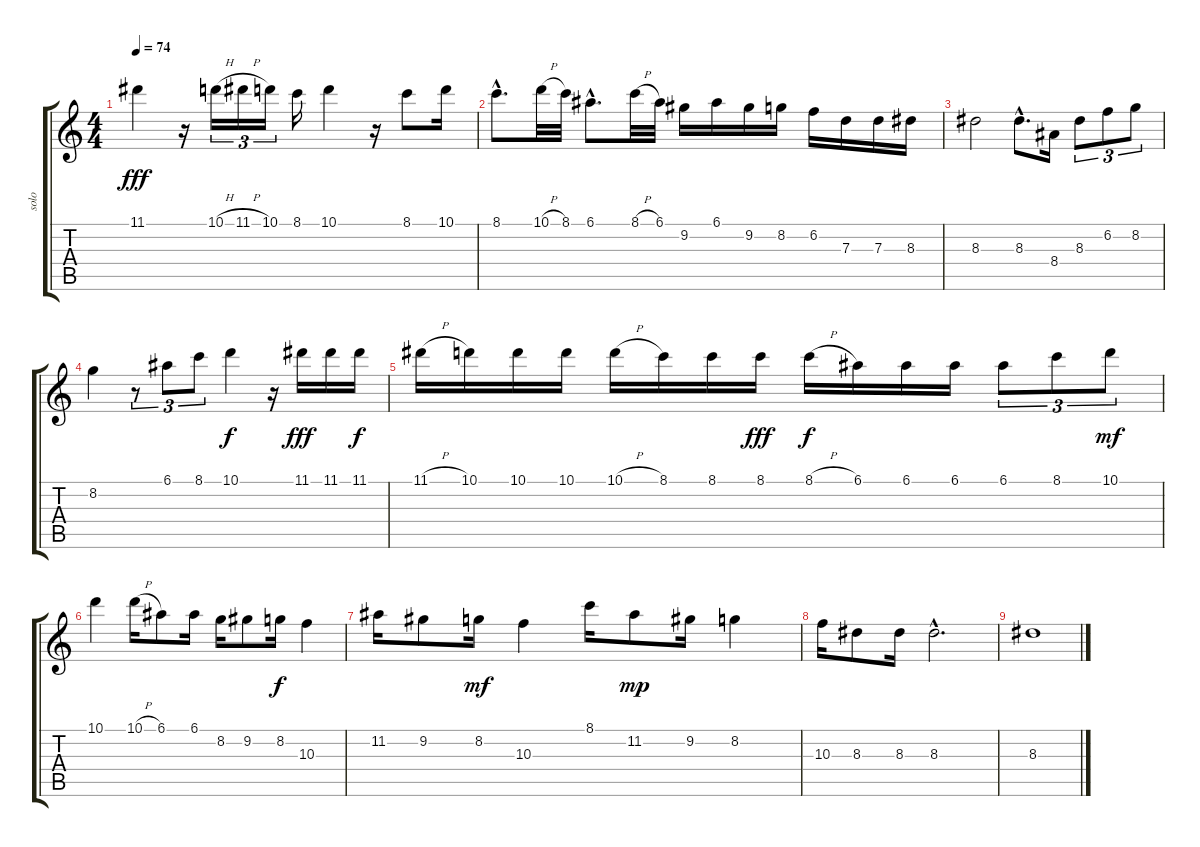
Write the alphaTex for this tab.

\track ("solo" "solo") {instrument acousticguitarsteel}
\staff {score tabs}
\tuning (E4 B3 G3 D3 A2 E2) {hide}
\ts (4 4)
\tempo 74
\clef g2
\ks c
11.1.4{dy fff} r.16 10.1{h}.16{tu (3 2)} 11.1{h}.16{tu (3 2)} 10.1.16{tu (3 2)} 8.1.16 10.1.4 r.16 8.1.8 10.1.16 |
8.1{hac}.8{d} 10.1{h}.32 8.1.32 6.1{hac}.8{d} 8.1{h}.32 6.1.32 9.2.16 6.1.16 9.2.16 8.2.16 6.2.16 7.3.16 7.3.16 8.3.16 |
8.3.2 8.3{hac}.8{d} 8.4.16 8.3.8{tu (3 2)} 6.2.8{tu (3 2)} 8.2.8{tu (3 2)} |
8.2.4 r.8{tu (3 2)} 6.1.8{tu (3 2)} 8.1.8{tu (3 2)} 10.1.4{dy f} r.16 11.1.16{dy fff} 11.1.16 11.1.16{dy f} |
11.1{h}.16 10.1.16 10.1.16 10.1.16 10.1{h}.16 8.1.16 8.1.16 8.1.16{dy fff} 8.1{h}.16{dy f} 6.1.16 6.1.16 6.1.16 6.1.8{tu (3 2)} 8.1.8{tu (3 2)} 10.1.8{tu (3 2) dy mf} |
10.1.4 10.1{h}.16 6.1.8 6.1.16 8.2.16 9.2.8 8.2.16{dy f} 10.3.4 |
11.2.16 9.2.8 8.2.16{dy mf} 10.3.4 8.1.16 11.2.8{dy mp} 9.2.16 8.2.4 |
10.3.16 8.3.8 8.3.16 8.3{hac}.2{d} |
8.3.1
